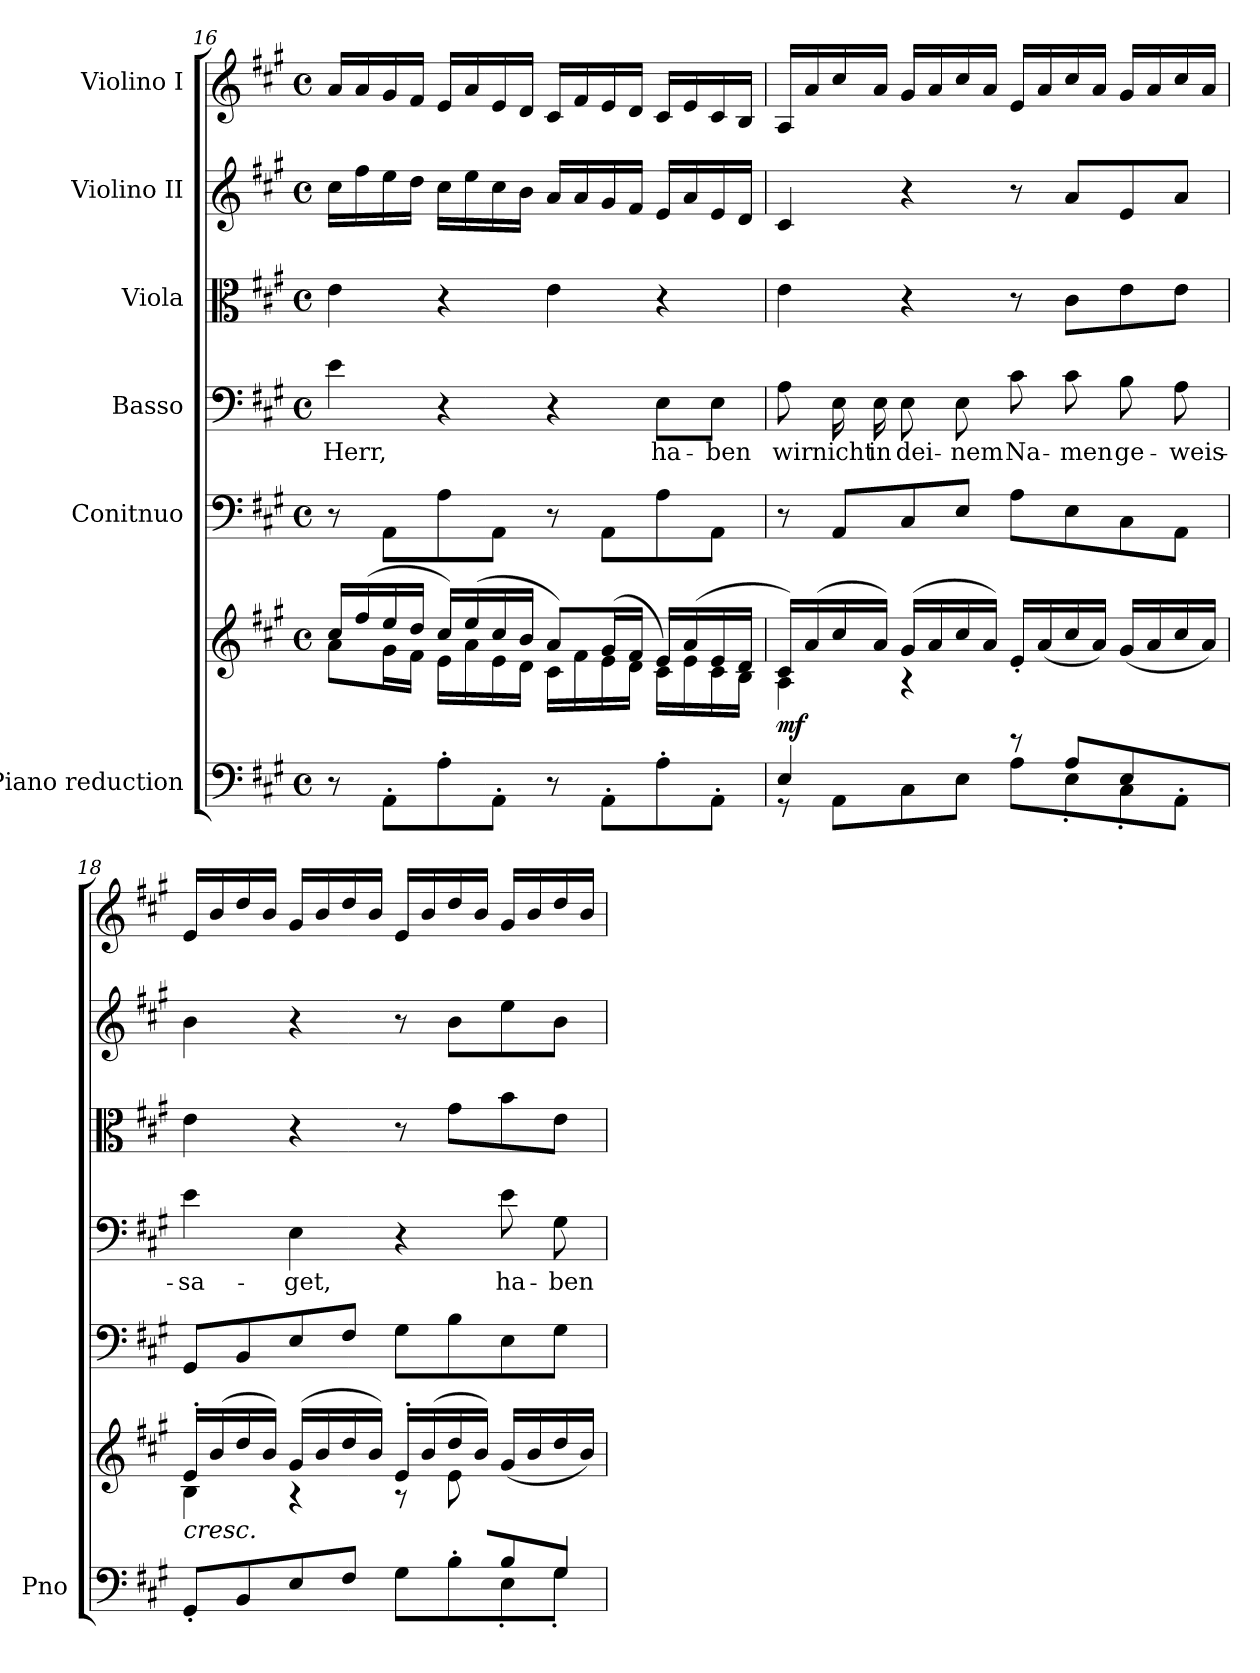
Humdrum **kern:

**kern	**kern	**dynam	**kern	**kern	**text	**kern	**kern	**kern
*part6	*part6	*part6	*part5	*part4	*part4	*part3	*part2	*part1
*staff7	*staff6	*staff6/7	*staff5	*staff4	*staff4	*staff3	*staff2	*staff1
*I"Piano reduction	*	*	*I"Conitnuo	*I"Basso	*	*I"Viola	*I"Violino II	*I"Violino I
*I'Pno	*	*	*	*	*	*	*	*
*clefF4	*clefG2	*	*clefF4	*clefF4	*	*clefC3	*clefG2	*clefG2
*k[f#c#g#]	*k[f#c#g#]	*	*k[f#c#g#]	*k[f#c#g#]	*	*k[f#c#g#]	*k[f#c#g#]	*k[f#c#g#]
*M4/4	*M4/4	*	*M4/4	*M4/4	*	*M4/4	*M4/4	*M4/4
*met(c)	*met(c)	*	*met(c)	*met(c)	*	*met(c)	*met(c)	*met(c)
=16	=16	=16	=16	=16	=16	=16	=16	=16
*	*^	*	*	*	*	*	*	*
!	!	!	!	!	!	!LO:LY:b	!	!	!
8r	16cc#/LL	8a\L	.	8r	4e\	Herr,	4e\	16cc#\LL	16a/LL
.	(>16ff#/	.	.	.	.	.	.	16ff#\	16a/
8AA'\L	16ee/	16g#\L	.	8AA\L	.	.	.	16ee\	16g#/
.	16dd/JJ	16f#\JJ	.	.	.	.	.	16dd\JJ	16f#/JJ
8A'\	16cc#/LL)	16e\LL	.	8A\	4r	.	4r	16cc#\LL	16e/LL
.	(>16ee/	16a\	.	.	.	.	.	16ee\	16a/
8AA'\J	16cc#/	16e\	.	8AA\J	.	.	.	16cc#\	16e/
.	16b/JJ	16d\JJ	.	.	.	.	.	16b\JJ	16d/JJ
8r	8a/L)	16c#\LL	.	8r	4r	.	4e\	16a/LL	16c#/LL
.	.	16f#\	.	.	.	.	.	16a/	16f#/
8AA'\L	(>16g#/L	16e\	.	8AA\L	.	.	.	16g#/	16e/
.	16f#/JJ	16d\JJ	.	.	.	.	.	16f#/JJ	16d/JJ
!	!	!	!	!	!	!LO:LY:b	!	!	!
8A'\	16e/LL)	16c#\LL	.	8A\	8E\L	ha-	4r	16e/LL	16c#/LL
.	(>16a/	16e\	.	.	.	.	.	16a/	16e/
!	!	!	!	!	!	!LO:LY:b	!	!	!
8AA'\J	16e/	16c#\	.	8AA\J	8E\J	ben	.	16e/	16c#/
.	16d/JJ	16B\JJ	.	.	.	.	.	16d/JJ	16B/JJ
!!LO:LB:g=z
=17	=17	=17	=17	=17	=17	=17	=17	=17	=17
*^	*	*^	*	*	*	*	*	*	*
!	!	!	!	!	!LO:DY:b	!	!	!LO:LY:b	!	!	!
4E/	8r	16c#/LL)	4A\	2..ryy	mf	8r	8A\	wir	4e\	4c#/	16A/LL
.	.	(>16a/	.	.	.	.	.	.	.	.	16a/
!	!	!	!	!	!	!	!	!LO:LY:b	!	!	!
.	8AA\L	16cc#/	.	.	.	8AA/L	16E\	nicht	.	.	16cc#/
!	!	!	!	!	!	!	!	!LO:LY:b	!	!	!
.	.	16a/JJ)	.	.	.	.	16E\	in	.	.	16a/JJ
!	!	!	!	!	!	!	!	!LO:LY:b	!	!	!
4ryy	8C#\	(>16g#/LL	4rA	.	.	8C#/	8E\	dei-	4r	4r	16g#/LL
.	.	16a/	.	.	.	.	.	.	.	.	16a/
!	!	!	!	!	!	!	!	!LO:LY:b	!	!	!
.	8E\J	16cc#/	.	.	.	8E/J	8E\	nem	.	.	16cc#/
.	.	16a/JJ)	.	.	.	.	.	.	.	.	16a/JJ
!	!	!	!	!	!	!	!	!LO:LY:b	!	!	!
8re	8A\L	16e'/LL	4ryy	.	.	8A\L	8c#\	Na-	8r	8r	16e/LL
.	.	(<16a/	.	.	.	.	.	.	.	.	16a/
!	!	!	!	!	!	!	!	!LO:LY:b	!	!	!
8A/L	8E'\	16cc#/	.	.	.	8E\	8c#\	-men	8c#\L	8a/L	16cc#/
.	.	16a/JJ)	.	.	.	.	.	.	.	.	16a/JJ
!	!	!	!	!	!	!	!	!LO:LY:b	!	!	!
8E/	8C#'\	(<16g#/LL	4ryy	.	.	8C#\	8B\	ge-	8e\	8e/	16g#/LL
.	.	16a/	.	.	.	.	.	.	.	.	16a/
!	!	!	!	!	!	!	!	!LO:LY:b	!	!	!
8ryy	8AA'\J	16cc#/	.	8e\J	.	8AA\J	8A\	-weis-	8e\J	8a/J	16cc#/
.	.	16a/JJ)	.	.	.	.	.	.	.	.	16a/JJ
*	*	*	*v	*v	*	*	*	*	*	*	*
=18	=18	=18	=18	=18	=18	=18	=18	=18	=18	=18
!	!	!LO:TX:b:i:t=cresc.	!	!	!	!	!	!	!	!
!	!	!	!	!	!	!	!LO:LY:b	!	!	!
2.ryy	8GG#'/L	16e'/LL	4B\	.	8GG#/L	4e\	-sa-	4e\	4b\	16e/LL
.	.	(>16b/	.	.	.	.	.	.	.	16b/
.	8BB/	16dd/	.	.	8BB/	.	.	.	.	16dd/
.	.	16b/JJ)	.	.	.	.	.	.	.	16b/JJ
!	!	!	!	!	!	!	!LO:LY:b	!	!	!
.	8E/	(>16g#/LL	4rA	.	8E/	4E\	-get,	4r	4r	16g#/LL
.	.	16b/	.	.	.	.	.	.	.	16b/
.	8F#/J	16dd/	.	.	8F#/J	.	.	.	.	16dd/
.	.	16b/JJ)	.	.	.	.	.	.	.	16b/JJ
.	8G#\L	16e'/LL	8rA	.	8G#\L	4r	.	8r	8r	16e/LL
.	.	(>16b/	.	.	.	.	.	.	.	16b/
.	8B'\	16dd/	8e\L	.	8B\	.	.	8g#\L	8b\L	16dd/
.	.	16b/JJ)	.	.	.	.	.	.	.	16b/JJ
!	!	!	!	!	!	!	!LO:LY:b	!	!	!
8B/	8E'\	(>16g#/LL	4ryy	.	8E\	8e\	ha-	8b\	8ee\	16g#/LL
.	.	16b/	.	.	.	.	.	.	.	16b/
!	!	!	!	!	!	!	!LO:LY:b	!	!	!
8G#/J	8G#'\J	16dd/	.	.	8G#\J	8G#\	ben	8e\J	8b\J	16dd/
.	.	16b/JJ)	.	.	.	.	.	.	.	16b/JJ
*v	*v	*	*	*	*	*	*	*	*	*
*	*v	*v	*	*	*	*	*	*	*
=	=	=	=	=	=	=	=	=
*-	*-	*-	*-	*-	*-	*-	*-	*-
